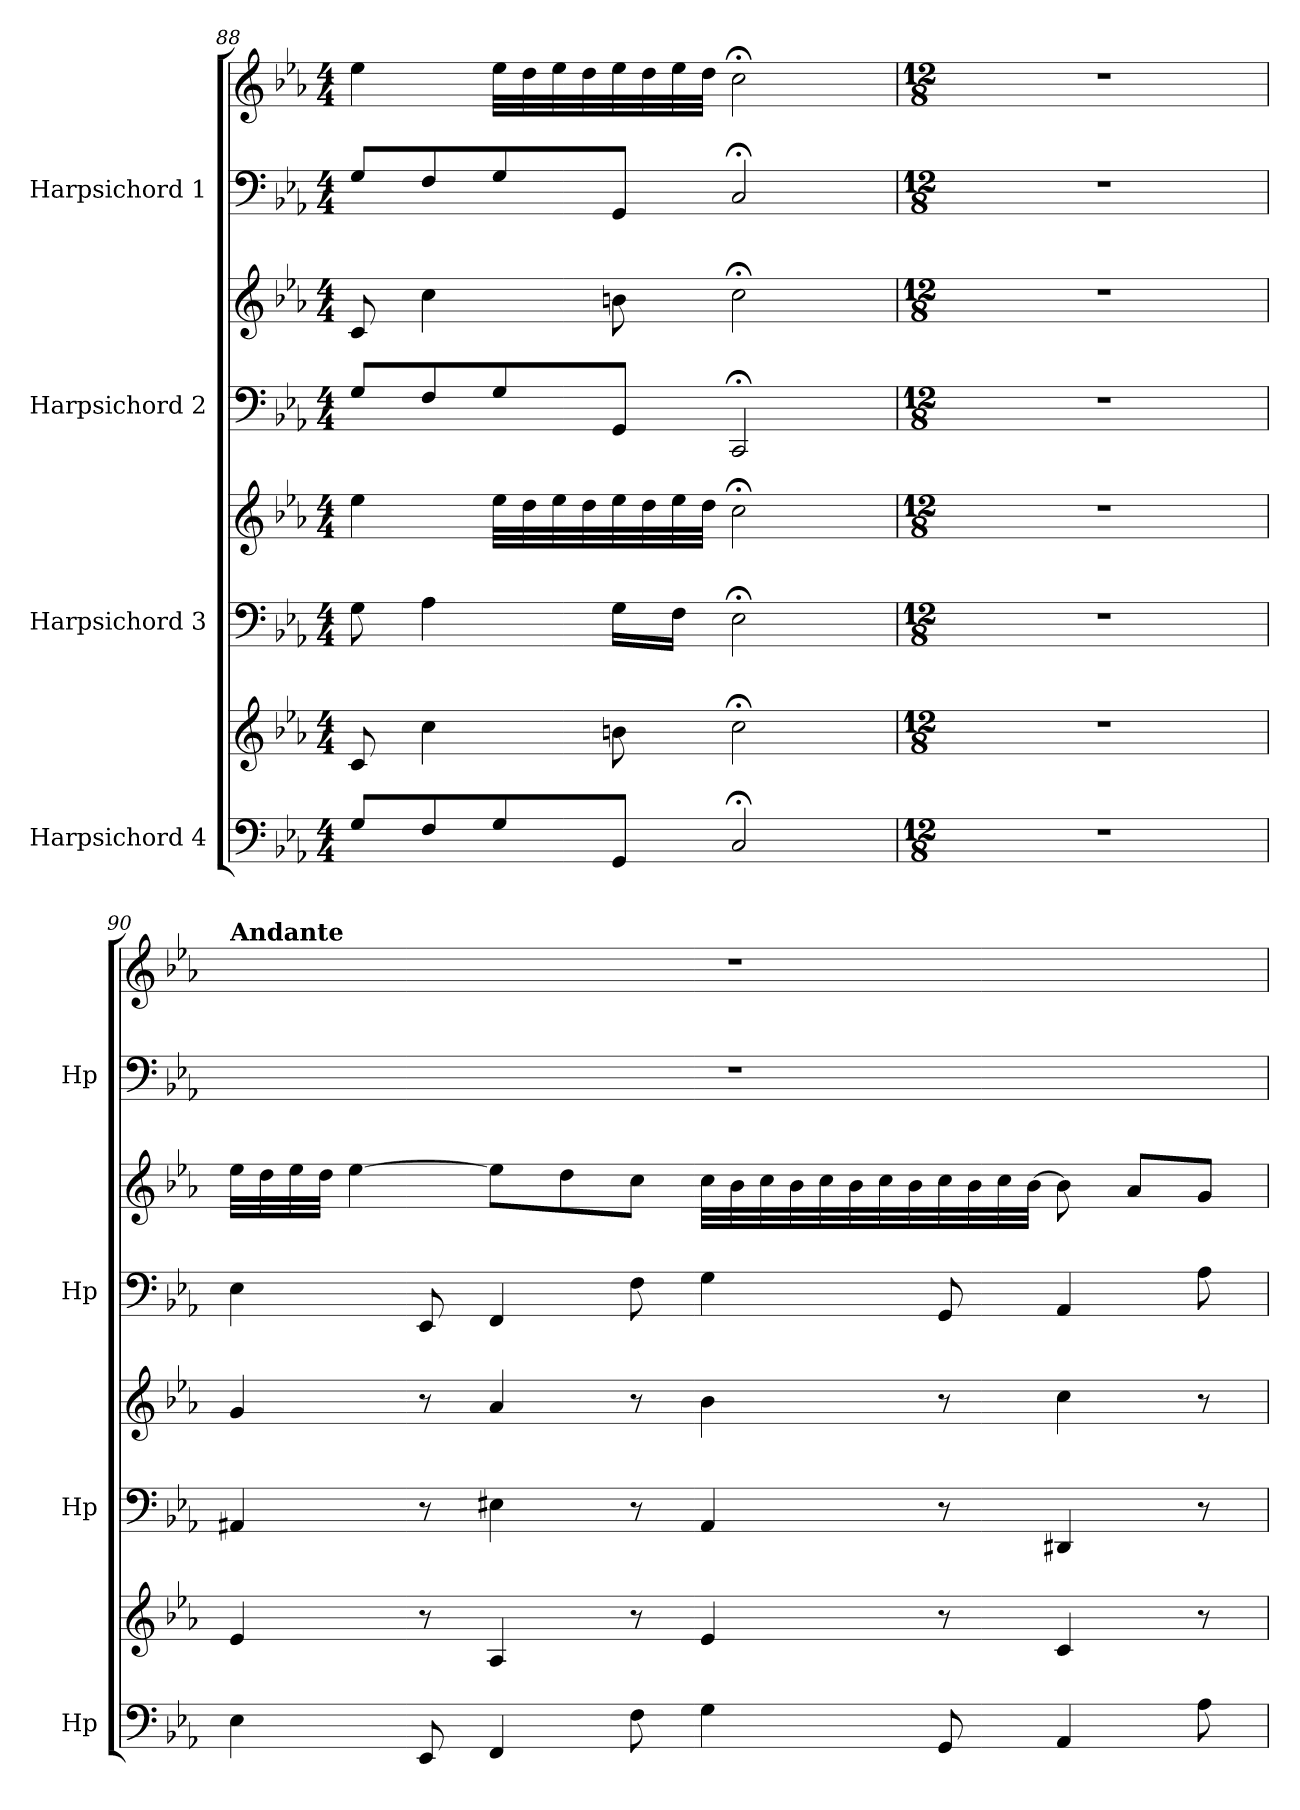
**kern	**kern	**kern	**kern	**kern	**kern	**kern	**kern
*part4	*part4	*part3	*part3	*part2	*part2	*part1	*part1
*staff8	*staff7	*staff6	*staff5	*staff4	*staff3	*staff2	*staff1
*I"Harpsichord 4	*	*I"Harpsichord 3	*	*I"Harpsichord 2	*	*I"Harpsichord 1	*
*I'Hp	*	*I'Hp	*	*I'Hp	*	*I'Hp	*
!!LO:PB:g=z
*clefF4	*clefG2	*clefF4	*clefG2	*clefF4	*clefG2	*clefF4	*clefG2
*k[b-e-a-]	*k[b-e-a-]	*k[b-e-a-]	*k[b-e-a-]	*k[b-e-a-]	*k[b-e-a-]	*k[b-e-a-]	*k[b-e-a-]
*M4/4	*M4/4	*M4/4	*M4/4	*M4/4	*M4/4	*M4/4	*M4/4
=88	=88	=88	=88	=88	=88	=88	=88
8G/L	8c/	8G\	4ee-\	8G/L	8c/	8G/L	4ee-\
8F/	4cc\	4A-\	.	8F/	4cc\	8F/	.
8G/	.	.	32ee-\LLL	8G/	.	8G/	32ee-\LLL
.	.	.	32dd\	.	.	.	32dd\
.	.	.	32ee-\	.	.	.	32ee-\
.	.	.	32dd\	.	.	.	32dd\
8GG/J	8bn\	16G\LL	32ee-\	8GG/J	8bn\	8GG/J	32ee-\
.	.	.	32dd\	.	.	.	32dd\
.	.	16F\JJ	32ee-\	.	.	.	32ee-\
.	.	.	32dd\JJJ	.	.	.	32dd\JJJ
2C;</	2cc;<\	2E-;<\	2cc;<\	2CC;</	2cc;<\	2C;</	2cc;<\
=89	=89	=89	=89	=89	=89	=89	=89
*M12/8	*M12/8	*M12/8	*M12/8	*M12/8	*M12/8	*M12/8	*M12/8
1.r	1.r	1.r	1.r	1.r	1.r	1.r	1.r
!!LO:PB:g=z
=90	=90	=90	=90	=90	=90	=90	=90
!	!	!	!	!	!	!	!LO:TX:a:B:t=Andante
4E-\	4e-/	4AA#X/	4g/	4E-\	32ee-\LLL	1.r	1.r
.	.	.	.	.	32dd\	.	.
.	.	.	.	.	32ee-\	.	.
.	.	.	.	.	32dd\JJJ	.	.
.	.	.	.	.	[4ee-\	.	.
8EE-/	8r	8r	8r	8EE-/	.	.	.
4FF/	4A-/	4E#X\	4a-/	4FF/	8ee-\L]	.	.
.	.	.	.	.	8dd\	.	.
8F\	8r	8r	8r	8F\	8cc\J	.	.
4G\	4e-/	4AA#/	4b-\	4G\	32cc\LLL	.	.
.	.	.	.	.	32b-\	.	.
.	.	.	.	.	32cc\	.	.
.	.	.	.	.	32b-\	.	.
.	.	.	.	.	32cc\	.	.
.	.	.	.	.	32b-\	.	.
.	.	.	.	.	32cc\	.	.
.	.	.	.	.	32b-\	.	.
8GG/	8r	8r	8r	8GG/	32cc\	.	.
.	.	.	.	.	32b-\	.	.
.	.	.	.	.	32cc\	.	.
.	.	.	.	.	[32b-\JJJ	.	.
4AA-/	4c/	4DD#X/	4cc\	4AA-/	8b-\]	.	.
.	.	.	.	.	8a-/L	.	.
8A-\	8r	8r	8r	8A-\	8g/J	.	.
=	=	=	=	=	=	=	=
*-	*-	*-	*-	*-	*-	*-	*-
